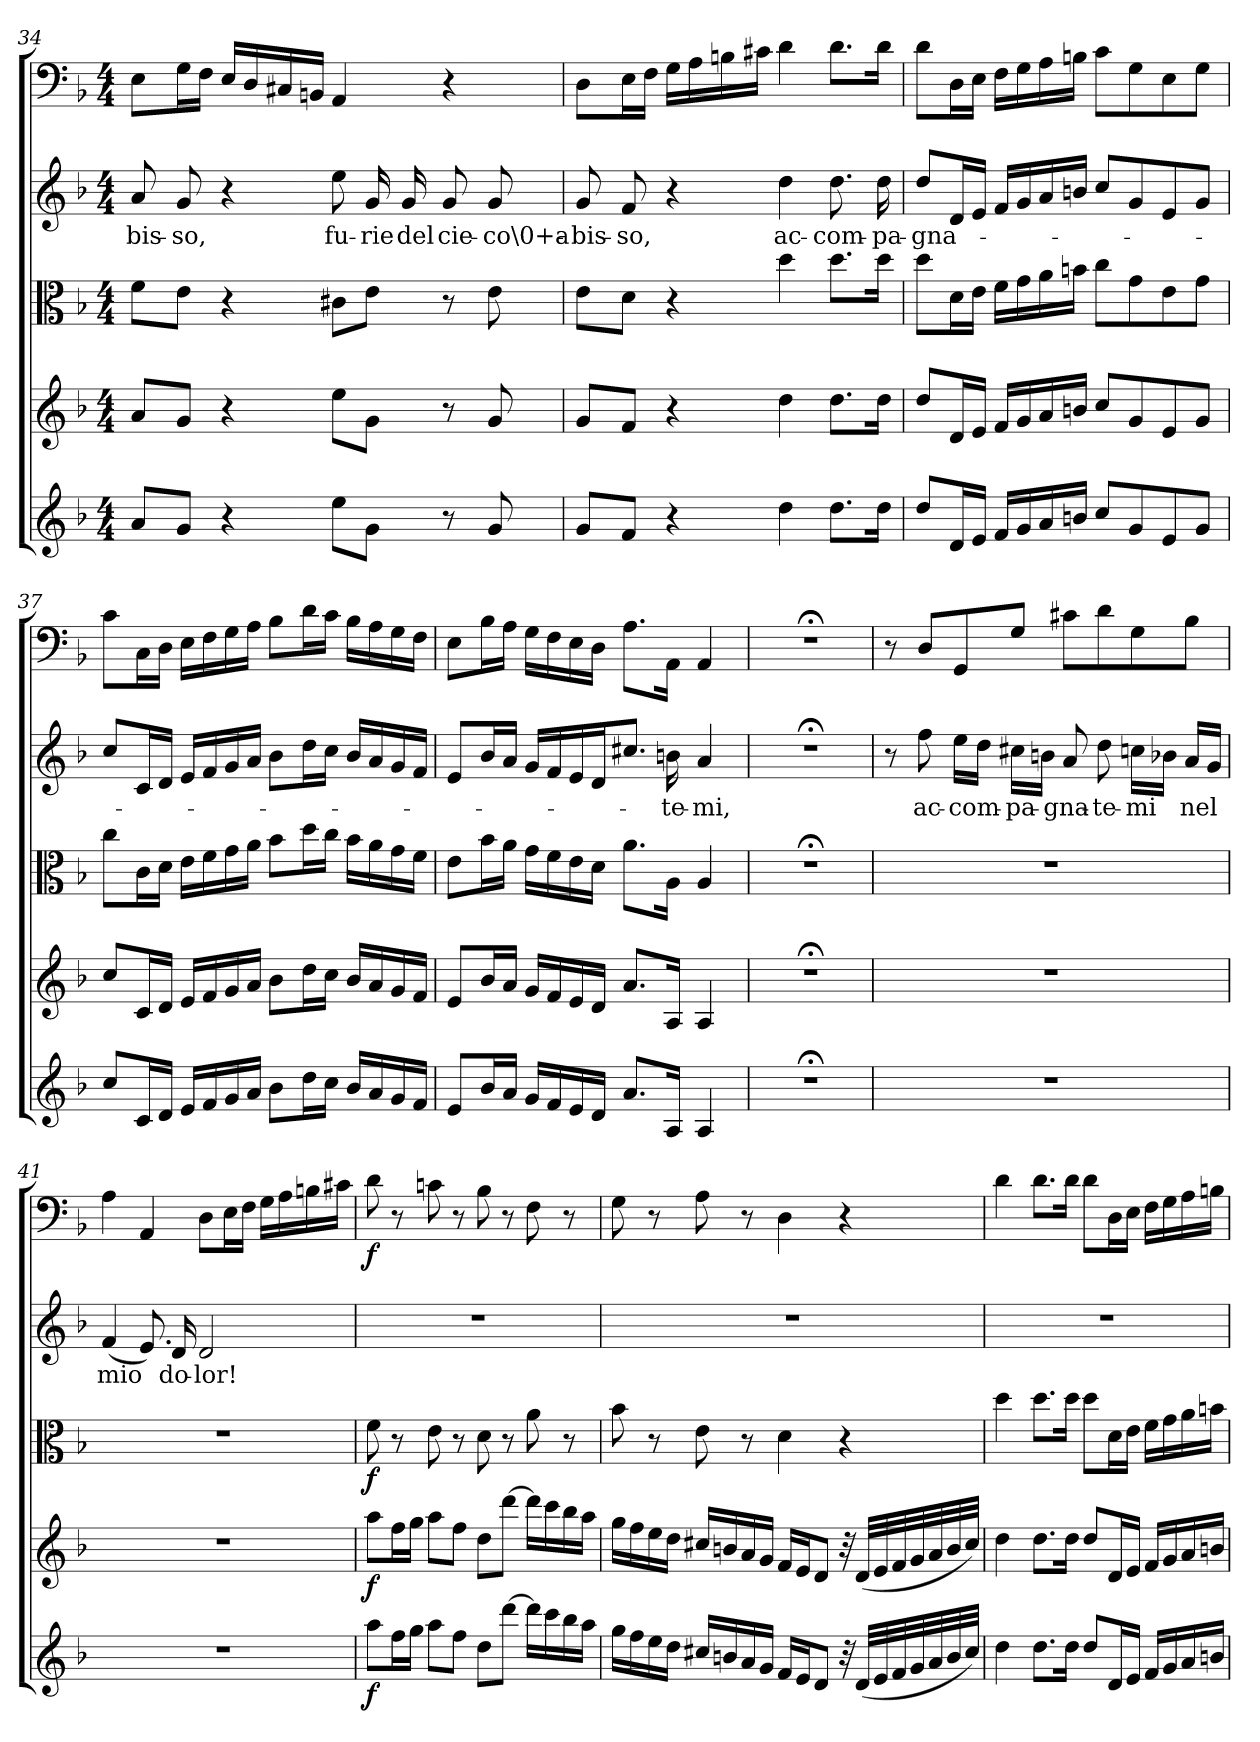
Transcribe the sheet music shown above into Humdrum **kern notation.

**kern	**dynam	**kern	**dynam	**kern	**dynam	**kern	**text	**kern	**dynam
*part5	*part5	*part4	*part4	*part3	*part3	*part2	*part2	*part1	*part1
*staff5	*staff5	*staff4	*staff4	*staff3	*staff3	*staff2	*staff2	*staff1	*staff1
*clefG2	*	*clefG2	*	*clefC3	*	*clefG2	*	*clefF4	*
*k[b-]	*	*k[b-]	*	*k[b-]	*	*k[b-]	*	*k[b-]	*
*d:	*	*d:	*	*d:	*	*d:	*	*d:	*
*M4/4	*	*M4/4	*	*M4/4	*	*M4/4	*	*M4/4	*
=34	=34	=34	=34	=34	=34	=34	=34	=34	=34
8a/L	.	8a/L	.	8f\L	.	8a/	-bis-	8E\L	.
8g/J	.	8g/J	.	8e\J	.	8g/	-so,	16G\L	.
.	.	.	.	.	.	.	.	16F\JJ	.
4r	.	4r	.	4r	.	4r	.	16E/LL	.
.	.	.	.	.	.	.	.	16D/	.
.	.	.	.	.	.	.	.	16C#X/	.
.	.	.	.	.	.	.	.	16BBn/JJ	.
8ee\L	.	8ee\L	.	8c#X\L	.	8ee\	fu-	4AA/	.
8g\J	.	8g\J	.	8e\J	.	16g/	-rie	.	.
.	.	.	.	.	.	16g/	del	.	.
8r	.	8r	.	8r	.	8g/	cie-	4r	.
8g/	.	8g/	.	8e\	.	8g/	-co\0+a-	.	.
=35	=35	=35	=35	=35	=35	=35	=35	=35	=35
8g/L	.	8g/L	.	8e\L	.	8g/	-bis-	8D\L	.
8f/J	.	8f/J	.	8d\J	.	8f/	-so,	16E\L	.
.	.	.	.	.	.	.	.	16F\JJ	.
4r	.	4r	.	4r	.	4r	.	16G\LL	.
.	.	.	.	.	.	.	.	16A\	.
.	.	.	.	.	.	.	.	16Bn\	.
.	.	.	.	.	.	.	.	16c#X\JJ	.
4dd\	.	4dd\	.	4dd\	.	4dd\	ac-	4d\	.
8.dd\L	.	8.dd\L	.	8.dd\L	.	8.dd\	-com-	8.d\L	.
16dd\Jk	.	16dd\Jk	.	16dd\Jk	.	16dd\	-pa-	16d\Jk	.
=36	=36	=36	=36	=36	=36	=36	=36	=36	=36
8dd/L	.	8dd/L	.	8dd\L	.	8dd/L	-gna-	8d\L	.
16d/L	.	16d/L	.	16d\L	.	16d/L	.	16D\L	.
16e/JJ	.	16e/JJ	.	16e\JJ	.	16e/JJ	.	16E\JJ	.
16f/LL	.	16f/LL	.	16f\LL	.	16f/LL	.	16F\LL	.
16g/	.	16g/	.	16g\	.	16g/	.	16G\	.
16a/	.	16a/	.	16a\	.	16a/	.	16A\	.
16bn/JJ	.	16bn/JJ	.	16bn\JJ	.	16bn/JJ	.	16Bn\JJ	.
8cc/L	.	8cc/L	.	8cc\L	.	8cc/L	.	8c\L	.
8g/	.	8g/	.	8g\	.	8g/	.	8G\	.
8e/	.	8e/	.	8e\	.	8e/	.	8E\	.
8g/J	.	8g/J	.	8g\J	.	8g/J	.	8G\J	.
=37	=37	=37	=37	=37	=37	=37	=37	=37	=37
8cc/L	.	8cc/L	.	8cc\L	.	8cc/L	.	8c\L	.
16c/L	.	16c/L	.	16c\L	.	16c/L	.	16C\L	.
16d/JJ	.	16d/JJ	.	16d\JJ	.	16d/JJ	.	16D\JJ	.
16e/LL	.	16e/LL	.	16e\LL	.	16e/LL	.	16E\LL	.
16f/	.	16f/	.	16f\	.	16f/	.	16F\	.
16g/	.	16g/	.	16g\	.	16g/	.	16G\	.
16a/JJ	.	16a/JJ	.	16a\JJ	.	16a/JJ	.	16A\JJ	.
8b-\L	.	8b-\L	.	8b-\L	.	8b-\L	.	8B-\L	.
16dd\L	.	16dd\L	.	16dd\L	.	16dd\L	.	16d\L	.
16cc\JJ	.	16cc\JJ	.	16cc\JJ	.	16cc\JJ	.	16c\JJ	.
16b-/LL	.	16b-/LL	.	16b-\LL	.	16b-/LL	.	16B-\LL	.
16a/	.	16a/	.	16a\	.	16a/	.	16A\	.
16g/	.	16g/	.	16g\	.	16g/	.	16G\	.
16f/JJ	.	16f/JJ	.	16f\JJ	.	16f/JJ	.	16F\JJ	.
=38	=38	=38	=38	=38	=38	=38	=38	=38	=38
8e/L	.	8e/L	.	8e\L	.	8e/L	.	8E\L	.
16b-/L	.	16b-/L	.	16b-\L	.	16b-/L	.	16B-\L	.
16a/JJ	.	16a/JJ	.	16a\JJ	.	16a/JJ	.	16A\JJ	.
16g/LL	.	16g/LL	.	16g\LL	.	16g/LL	.	16G\LL	.
16f/	.	16f/	.	16f\	.	16f/	.	16F\	.
16e/	.	16e/	.	16e\	.	16e/	.	16E\	.
16d/JJ	.	16d/JJ	.	16d\JJ	.	16d/J	.	16D\JJ	.
8.a/L	.	8.a/L	.	8.a\L	.	8.cc#X/J	.	8.A\L	.
16A/Jk	.	16A/Jk	.	16A\Jk	.	16bn\	-te-	16AA\Jk	.
4A/	.	4A/	.	4A/	.	4a/	-mi,	4AA/	.
=39	=39	=39	=39	=39	=39	=39	=39	=39	=39
1r;<	.	1r;<	.	1r;<	.	1r;<	.	1r;<	.
=40	=40	=40	=40	=40	=40	=40	=40	=40	=40
1r	.	1r	.	1r	.	8r	.	8r	.
.	.	.	.	.	.	8ff\	ac-	8D/L	.
.	.	.	.	.	.	16ee\LL	-com-	8GG/	.
.	.	.	.	.	.	16dd\JJ	.	.	.
.	.	.	.	.	.	16cc#X\LL	-pa-	8G/J	.
.	.	.	.	.	.	16bn\JJ	.	.	.
.	.	.	.	.	.	8a/	-gna-	8c#X\L	.
.	.	.	.	.	.	8dd\	-te-	8d\	.
.	.	.	.	.	.	16ccn\LL	-mi	8G\	.
.	.	.	.	.	.	16b-X\JJ	.	.	.
.	.	.	.	.	.	16a/LL	nel	8B-\J	.
.	.	.	.	.	.	16g/JJ	.	.	.
=41	=41	=41	=41	=41	=41	=41	=41	=41	=41
1r	.	1r	.	1r	.	(4f/	mio	4A\	.
.	.	.	.	.	.	8.e/)	.	4AA/	.
.	.	.	.	.	.	16d/	do-	.	.
.	.	.	.	.	.	2d/	-lor!	8D\L	.
.	.	.	.	.	.	.	.	16E\L	.
.	.	.	.	.	.	.	.	16F\JJ	.
.	.	.	.	.	.	.	.	16G\LL	.
.	.	.	.	.	.	.	.	16A\	.
.	.	.	.	.	.	.	.	16Bn\	.
.	.	.	.	.	.	.	.	16c#X\JJ	.
=42	=42	=42	=42	=42	=42	=42	=42	=42	=42
8aa\L	f	8aa\L	f	8f\	f	1r	.	8d\	f
16ff\L	.	16ff\L	.	8r	.	.	.	8r	.
16gg\JJ	.	16gg\JJ	.	.	.	.	.	.	.
8aa\L	.	8aa\L	.	8e\	.	.	.	8cn\	.
8ff\J	.	8ff\J	.	8r	.	.	.	8r	.
8dd\L	.	8dd\L	.	8d\	.	.	.	8B-\	.
[8ddd\J	.	[8ddd\J	.	8r	.	.	.	8r	.
16ddd\LL]	.	16ddd\LL]	.	8a\	.	.	.	8F\	.
16ccc\	.	16ccc\	.	.	.	.	.	.	.
16bb-\	.	16bb-\	.	8r	.	.	.	8r	.
16aa\JJ	.	16aa\JJ	.	.	.	.	.	.	.
=43	=43	=43	=43	=43	=43	=43	=43	=43	=43
16gg\LL	.	16gg\LL	.	8b-\	.	1r	.	8G\	.
16ff\	.	16ff\	.	.	.	.	.	.	.
16ee\	.	16ee\	.	8r	.	.	.	8r	.
16dd\JJ	.	16dd\JJ	.	.	.	.	.	.	.
16cc#X/LL	.	16cc#X/LL	.	8e\	.	.	.	8A\	.
16bn/	.	16bn/	.	.	.	.	.	.	.
16a/	.	16a/	.	8r	.	.	.	8r	.
16g/JJ	.	16g/JJ	.	.	.	.	.	.	.
16f/LL	.	16f/LL	.	4d\	.	.	.	4D\	.
16e/J	.	16e/J	.	.	.	.	.	.	.
8d/J	.	8d/J	.	.	.	.	.	.	.
32r	.	32r	.	4r	.	.	.	4r	.
(32d/LLL	.	(32d/LLL	.	.	.	.	.	.	.
32e/	.	32e/	.	.	.	.	.	.	.
32f/	.	32f/	.	.	.	.	.	.	.
32g/	.	32g/	.	.	.	.	.	.	.
32a/	.	32a/	.	.	.	.	.	.	.
32b/	.	32b/	.	.	.	.	.	.	.
32cc#/JJJ)	.	32cc#/JJJ)	.	.	.	.	.	.	.
=44	=44	=44	=44	=44	=44	=44	=44	=44	=44
4dd\	.	4dd\	.	4dd\	.	1r	.	4d\	.
8.dd\L	.	8.dd\L	.	8.dd\L	.	.	.	8.d\L	.
16dd\Jk	.	16dd\Jk	.	16dd\Jk	.	.	.	16d\Jk	.
8dd/L	.	8dd/L	.	8dd\L	.	.	.	8d\L	.
16d/L	.	16d/L	.	16d\L	.	.	.	16D\L	.
16e/JJ	.	16e/JJ	.	16e\JJ	.	.	.	16E\JJ	.
16f/LL	.	16f/LL	.	16f\LL	.	.	.	16F\LL	.
16g/	.	16g/	.	16g\	.	.	.	16G\	.
16a/	.	16a/	.	16a\	.	.	.	16A\	.
16bn/JJ	.	16bn/JJ	.	16bn\JJ	.	.	.	16Bn\JJ	.
=	=	=	=	=	=	=	=	=	=
*-	*-	*-	*-	*-	*-	*-	*-	*-	*-
